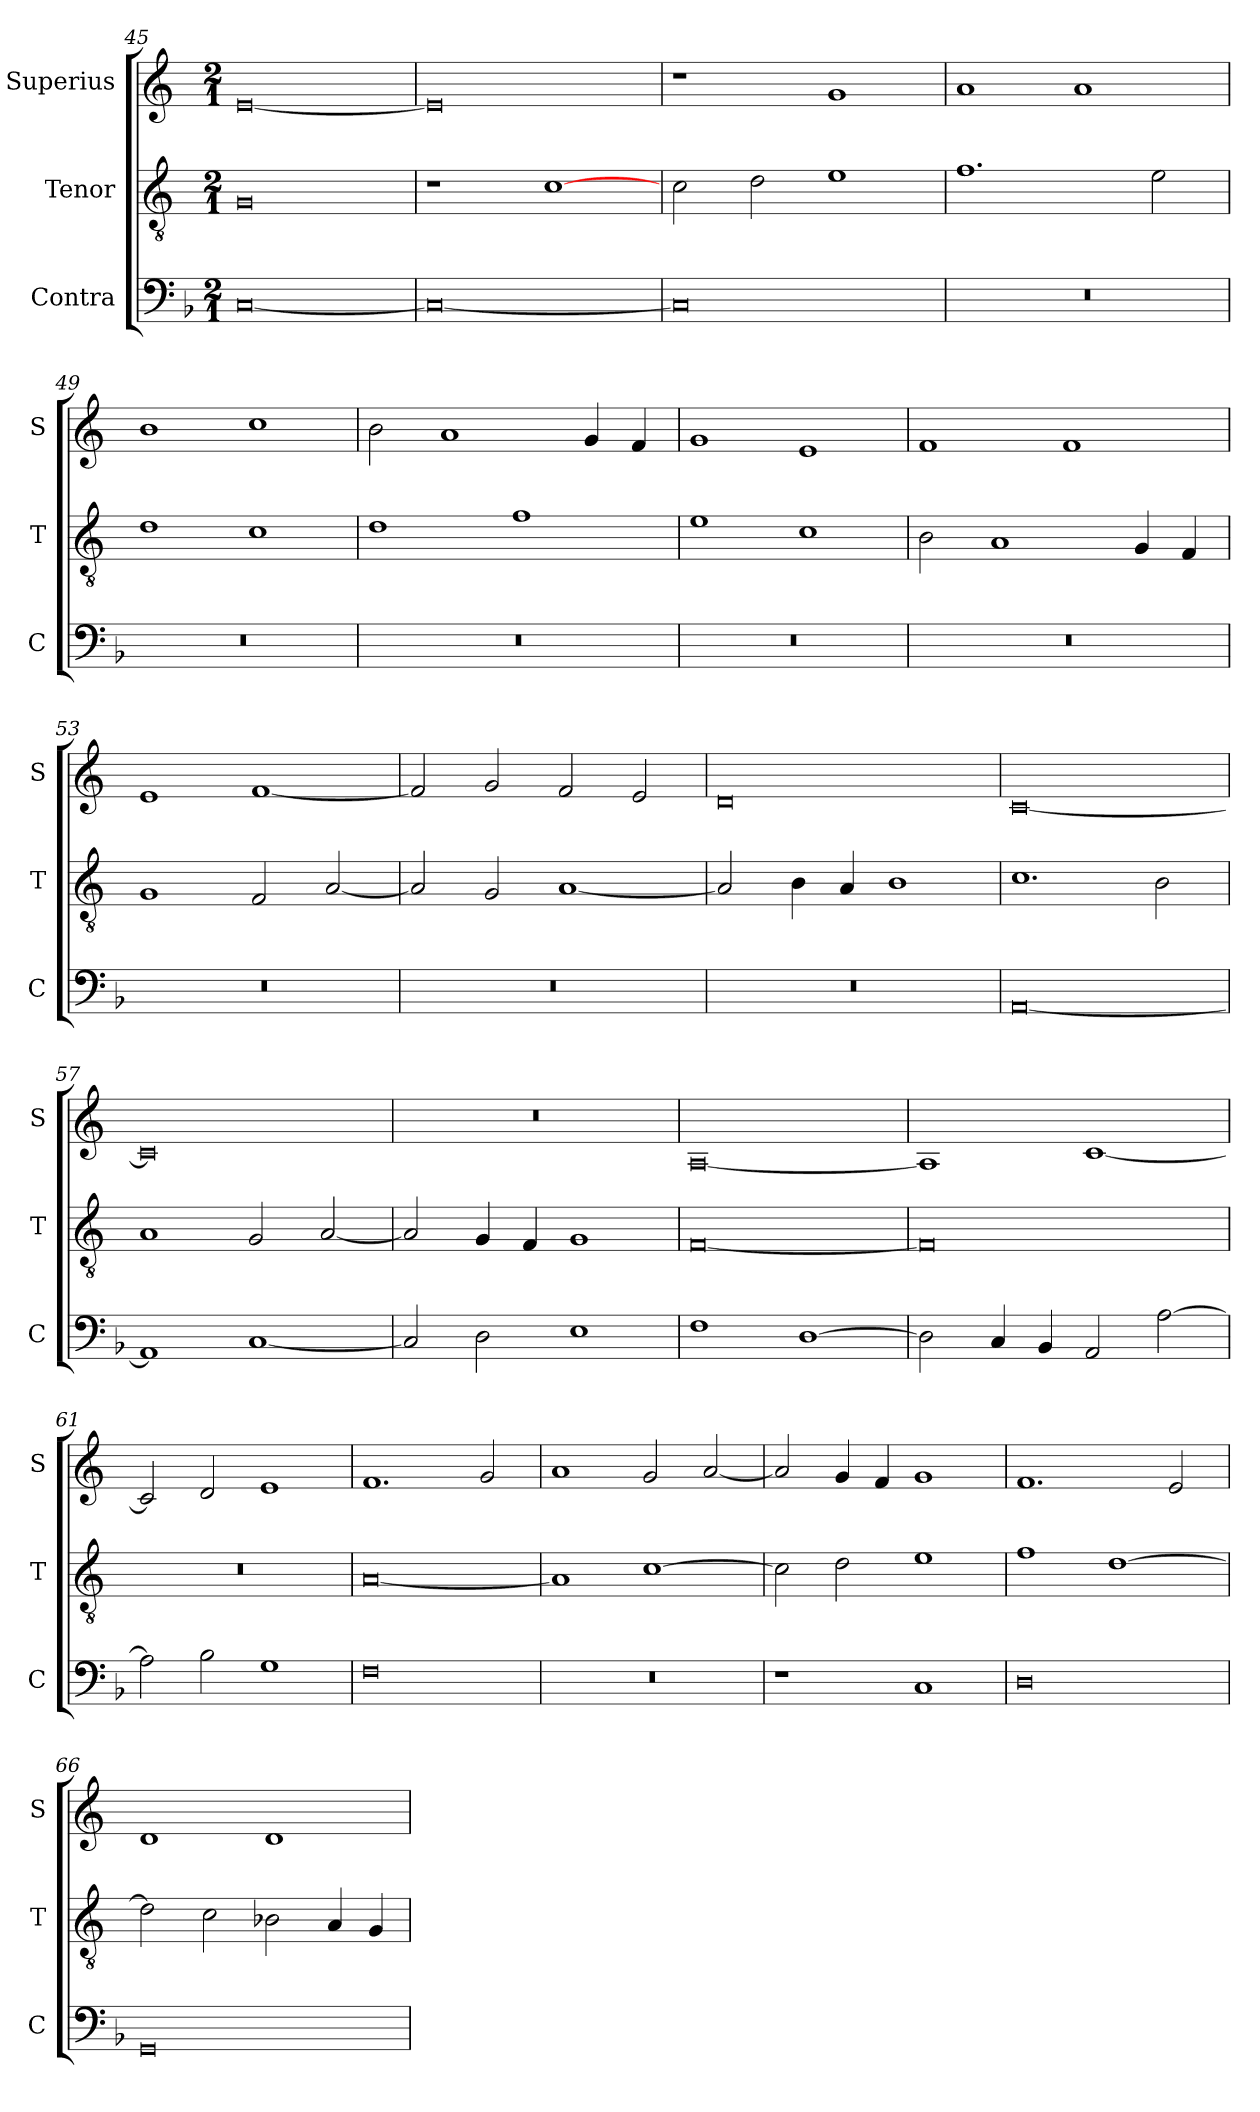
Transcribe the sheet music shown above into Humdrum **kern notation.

**kern	**kern	**kern
*part3	*part2	*part1
*staff3	*staff2	*staff1
*I"Contra	*I"Tenor	*I"Superius
*I'C	*I'T	*I'S
*clefF4	*clefGv2	*clefG2
*k[b-]	*k[]	*k[]
*M2/1	*M2/1	*M2/1
=45	=45	=45
[0C	0G	[0e
=46	=46	=46
0C_	1r	0e]
.	[1c	.
=47	=47	=47
0C]	2c	1r
.	2d	.
.	1e	1g
=48	=48	=48
0r	1.f	1a
.	.	1a
.	2e	.
=49	=49	=49
0r	1d	1b
.	1c	1cc
=50	=50	=50
0r	1d	2b
.	.	1a
.	1f	.
.	.	4g
.	.	4f
=51	=51	=51
0r	1e	1g
.	1c	1e
=52	=52	=52
0r	2B	1f
.	1A	.
.	.	1f
.	4G	.
.	4F	.
=53	=53	=53
0r	1G	1e
.	2F	[1f
.	[2A	.
=54	=54	=54
0r	2A]	2f]
.	2G	2g
.	[1A	2f
.	.	2e
=55	=55	=55
0r	2A]	0d
.	4B	.
.	4A	.
.	1B	.
=56	=56	=56
[0AA	1.c	[0c
.	2B	.
=57	=57	=57
1AA]	1A	0c]
[1C	2G	.
.	[2A	.
=58	=58	=58
2C]	2A]	0r
2D	4G	.
.	4F	.
1E	1G	.
=59	=59	=59
1F	[0F	[0A
[1D	.	.
=60	=60	=60
2D]	0F]	1A]
4C	.	.
4BB-	.	.
2AA	.	[1c
[2A	.	.
=61	=61	=61
2A]	0r	2c]
2B-	.	2d
1G	.	1e
=62	=62	=62
0F	[0A	1.f
.	.	2g
=63	=63	=63
0r	1A]	1a
.	[1c	2g
.	.	[2a
=64	=64	=64
1r	2c]	2a]
.	2d	4g
.	.	4f
1C	1e	1g
=65	=65	=65
0D	1f	1.f
.	[1d	.
.	.	2e
=66	=66	=66
0GG	2d]	1d
.	2c	.
.	2B-X	1d
.	4A	.
.	4G	.
=	=	=
*-	*-	*-
